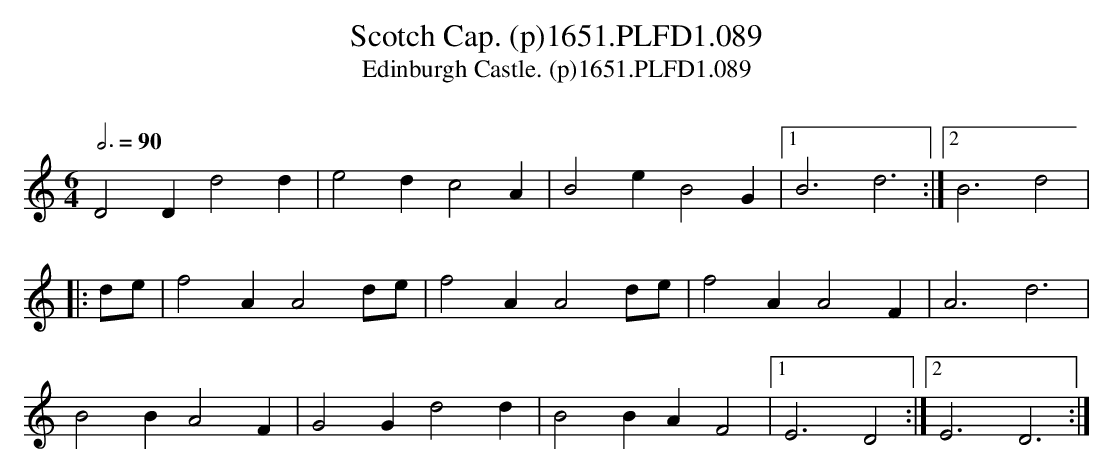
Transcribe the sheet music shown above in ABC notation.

X:1
T:Scotch Cap. (p)1651.PLFD1.089
T:Edinburgh Castle. (p)1651.PLFD1.089
M:6/4
L:1/4
Q:3/4=90
O:
K:Ddor
D2 D d2 d|e2 d c2 A|B2 e B2 G|1B3 d3:|2B3d2|
|:d/e/|f2 A A2 d/e/|f2 A A2 d/e/|f2 A A2 F|A3 d3|
B2 B A2 F|G2 G d2 d|B2 B A F2|1E3D2:|2E3 D3:|
